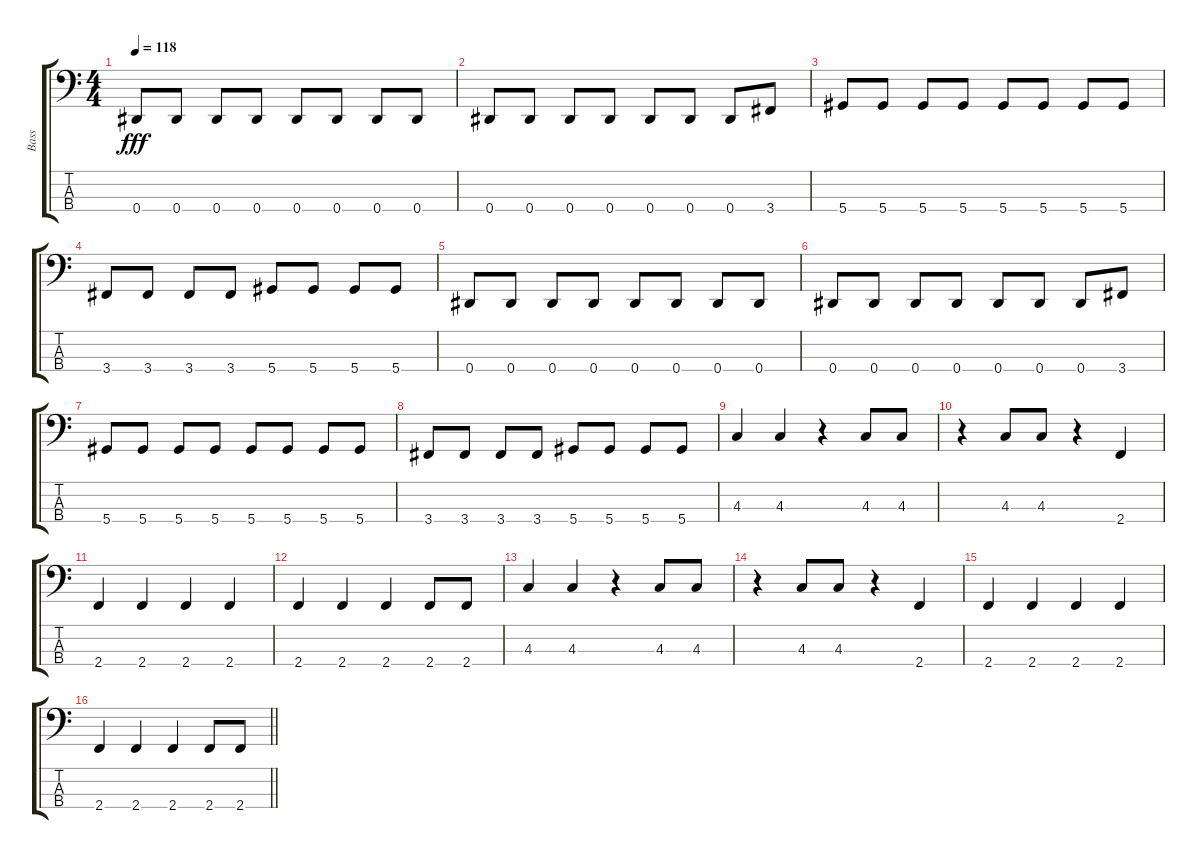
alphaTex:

\track ("Bass" "Bass") {instrument electricbasspick}
\staff {score tabs}
\tuning (Gb2 Db2 Ab1 Eb1) {hide}
\ts (4 4)
\tempo 118
\clef f4
\ks c
0.4.8{dy fff instrument electricbasspick} 0.4.8 0.4.8 0.4.8 0.4.8 0.4.8 0.4.8 0.4.8 |
0.4.8 0.4.8 0.4.8 0.4.8 0.4.8 0.4.8 0.4.8 3.4.8 |
5.4.8 5.4.8 5.4.8 5.4.8 5.4.8 5.4.8 5.4.8 5.4.8 |
3.4.8 3.4.8 3.4.8 3.4.8 5.4.8 5.4.8 5.4.8 5.4.8 |
0.4.8 0.4.8 0.4.8 0.4.8 0.4.8 0.4.8 0.4.8 0.4.8 |
0.4.8 0.4.8 0.4.8 0.4.8 0.4.8 0.4.8 0.4.8 3.4.8 |
5.4.8 5.4.8 5.4.8 5.4.8 5.4.8 5.4.8 5.4.8 5.4.8 |
3.4.8 3.4.8 3.4.8 3.4.8 5.4.8 5.4.8 5.4.8 5.4.8 |
4.3.4 4.3.4 r.4 4.3.8 4.3.8 |
r.4 4.3.8 4.3.8 r.4 2.4.4 |
2.4.4 2.4.4 2.4.4 2.4.4 |
2.4.4 2.4.4 2.4.4 2.4.8 2.4.8 |
4.3.4 4.3.4 r.4 4.3.8 4.3.8 |
r.4 4.3.8 4.3.8 r.4 2.4.4 |
2.4.4 2.4.4 2.4.4 2.4.4 |
\barLineRight lightlight
2.4.4 2.4.4 2.4.4 2.4.8 2.4.8
